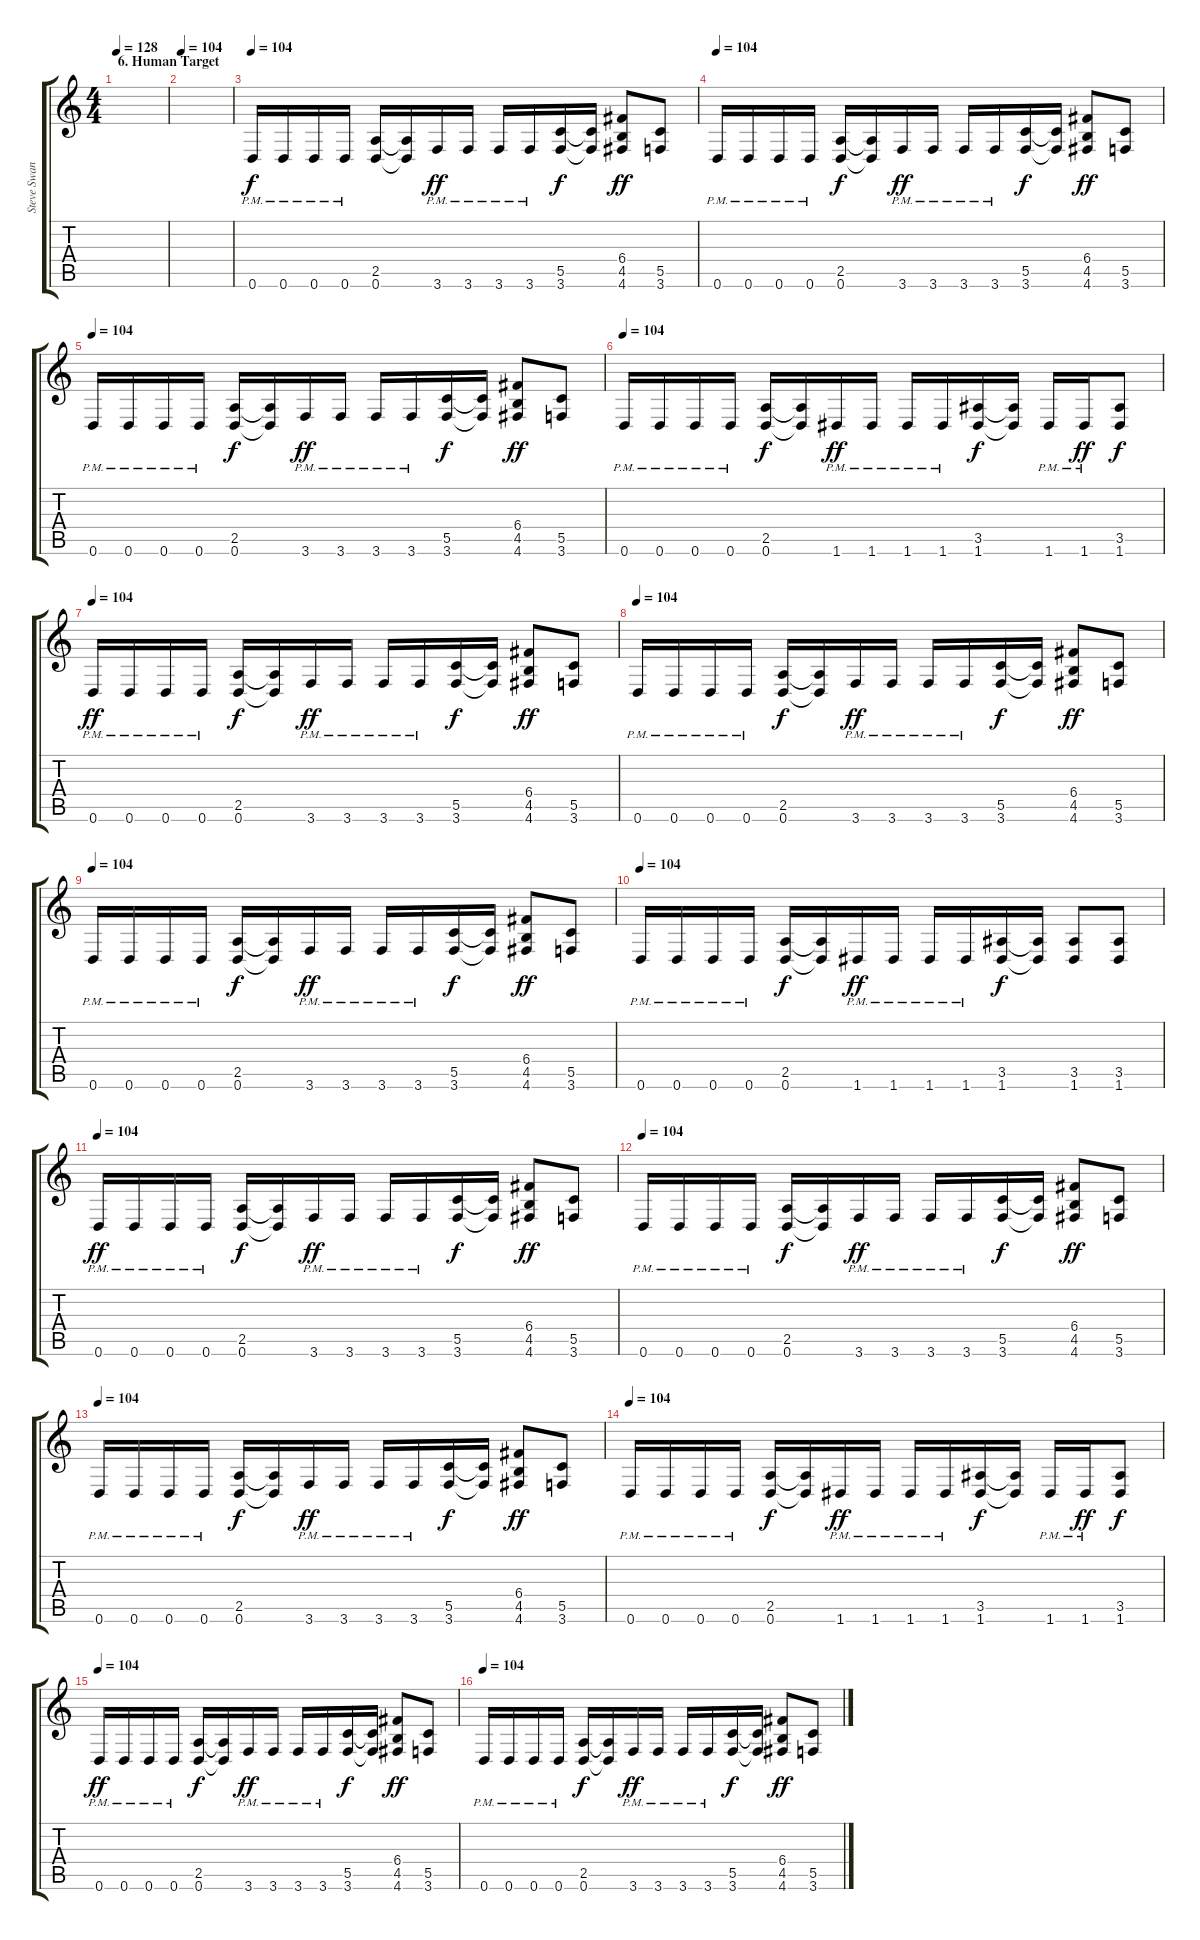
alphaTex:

\track ("Steve Swanson (Rythm Guitar + Solo)" "Steve Swan") {instrument overdrivenguitar}
\staff {score tabs}
\tuning (D4 A3 F3 C3 G2 D2) {hide}
\ts (4 4)
\section ("" "6. Human Target")
\tempo 128
\tempo 104
\tempo 128
\clef g2
\ks c
|
\tempo 104
|
\tempo 104
0.6{pm}.16 0.6{pm}.16 0.6{pm}.16 0.6{pm}.16 (2.5 0.6).16{dy f} (2.5{t} 0.6{t}).16 3.6{pm}.16{dy ff} 3.6{pm}.16 3.6{pm}.16 3.6{pm}.16 (5.5 3.6).16{dy f} (5.5{t} 3.6{t}).16 (6.4 4.5 4.6).8{dy ff} (5.5 3.6).8 |
\tempo 104
0.6{pm}.16 0.6{pm}.16 0.6{pm}.16 0.6{pm}.16 (2.5 0.6).16{dy f} (2.5{t} 0.6{t}).16 3.6{pm}.16{dy ff} 3.6{pm}.16 3.6{pm}.16 3.6{pm}.16 (5.5 3.6).16{dy f} (5.5{t} 3.6{t}).16 (6.4 4.5 4.6).8{dy ff} (5.5 3.6).8 |
\tempo 104
0.6{pm}.16 0.6{pm}.16 0.6{pm}.16 0.6{pm}.16 (2.5 0.6).16{dy f} (2.5{t} 0.6{t}).16 3.6{pm}.16{dy ff} 3.6{pm}.16 3.6{pm}.16 3.6{pm}.16 (5.5 3.6).16{dy f} (5.5{t} 3.6{t}).16 (6.4 4.5 4.6).8{dy ff} (5.5 3.6).8 |
\tempo 104
0.6{pm}.16 0.6{pm}.16 0.6{pm}.16 0.6{pm}.16 (2.5 0.6).16{dy f} (2.5{t} 0.6{t}).16 1.6{pm}.16{dy ff} 1.6{pm}.16 1.6{pm}.16 1.6{pm}.16 (3.5 1.6).16{dy f} (3.5{t} 1.6{t}).16 1.6{pm}.16 1.6{pm}.16{dy ff} (3.5 1.6).8{dy f} |
\tempo 104
0.6{pm}.16{dy ff} 0.6{pm}.16 0.6{pm}.16 0.6{pm}.16 (2.5 0.6).16{dy f} (2.5{t} 0.6{t}).16 3.6{pm}.16{dy ff} 3.6{pm}.16 3.6{pm}.16 3.6{pm}.16 (5.5 3.6).16{dy f} (5.5{t} 3.6{t}).16 (6.4 4.5 4.6).8{dy ff} (5.5 3.6).8 |
\tempo 104
0.6{pm}.16 0.6{pm}.16 0.6{pm}.16 0.6{pm}.16 (2.5 0.6).16{dy f} (2.5{t} 0.6{t}).16 3.6{pm}.16{dy ff} 3.6{pm}.16 3.6{pm}.16 3.6{pm}.16 (5.5 3.6).16{dy f} (5.5{t} 3.6{t}).16 (6.4 4.5 4.6).8{dy ff} (5.5 3.6).8 |
\tempo 104
0.6{pm}.16 0.6{pm}.16 0.6{pm}.16 0.6{pm}.16 (2.5 0.6).16{dy f} (2.5{t} 0.6{t}).16 3.6{pm}.16{dy ff} 3.6{pm}.16 3.6{pm}.16 3.6{pm}.16 (5.5 3.6).16{dy f} (5.5{t} 3.6{t}).16 (6.4 4.5 4.6).8{dy ff} (5.5 3.6).8 |
\tempo 104
0.6{pm}.16 0.6{pm}.16 0.6{pm}.16 0.6{pm}.16 (2.5 0.6).16{dy f} (2.5{t} 0.6{t}).16 1.6{pm}.16{dy ff} 1.6{pm}.16 1.6{pm}.16 1.6{pm}.16 (3.5 1.6).16{dy f} (3.5{t} 1.6{t}).16 (3.5 1.6).8 (3.5 1.6).8 |
\tempo 104
0.6{pm}.16{dy ff} 0.6{pm}.16 0.6{pm}.16 0.6{pm}.16 (2.5 0.6).16{dy f} (2.5{t} 0.6{t}).16 3.6{pm}.16{dy ff} 3.6{pm}.16 3.6{pm}.16 3.6{pm}.16 (5.5 3.6).16{dy f} (5.5{t} 3.6{t}).16 (6.4 4.5 4.6).8{dy ff} (5.5 3.6).8 |
\tempo 104
0.6{pm}.16 0.6{pm}.16 0.6{pm}.16 0.6{pm}.16 (2.5 0.6).16{dy f} (2.5{t} 0.6{t}).16 3.6{pm}.16{dy ff} 3.6{pm}.16 3.6{pm}.16 3.6{pm}.16 (5.5 3.6).16{dy f} (5.5{t} 3.6{t}).16 (6.4 4.5 4.6).8{dy ff} (5.5 3.6).8 |
\tempo 104
0.6{pm}.16 0.6{pm}.16 0.6{pm}.16 0.6{pm}.16 (2.5 0.6).16{dy f} (2.5{t} 0.6{t}).16 3.6{pm}.16{dy ff} 3.6{pm}.16 3.6{pm}.16 3.6{pm}.16 (5.5 3.6).16{dy f} (5.5{t} 3.6{t}).16 (6.4 4.5 4.6).8{dy ff} (5.5 3.6).8 |
\tempo 104
0.6{pm}.16 0.6{pm}.16 0.6{pm}.16 0.6{pm}.16 (2.5 0.6).16{dy f} (2.5{t} 0.6{t}).16 1.6{pm}.16{dy ff} 1.6{pm}.16 1.6{pm}.16 1.6{pm}.16 (3.5 1.6).16{dy f} (3.5{t} 1.6{t}).16 1.6{pm}.16 1.6{pm}.16{dy ff} (3.5 1.6).8{dy f} |
\tempo 104
0.6{pm}.16{dy ff} 0.6{pm}.16 0.6{pm}.16 0.6{pm}.16 (2.5 0.6).16{dy f} (2.5{t} 0.6{t}).16 3.6{pm}.16{dy ff} 3.6{pm}.16 3.6{pm}.16 3.6{pm}.16 (5.5 3.6).16{dy f} (5.5{t} 3.6{t}).16 (6.4 4.5 4.6).8{dy ff} (5.5 3.6).8 |
\tempo 104
0.6{pm}.16 0.6{pm}.16 0.6{pm}.16 0.6{pm}.16 (2.5 0.6).16{dy f} (2.5{t} 0.6{t}).16 3.6{pm}.16{dy ff} 3.6{pm}.16 3.6{pm}.16 3.6{pm}.16 (5.5 3.6).16{dy f} (5.5{t} 3.6{t}).16 (6.4 4.5 4.6).8{dy ff} (5.5 3.6).8
